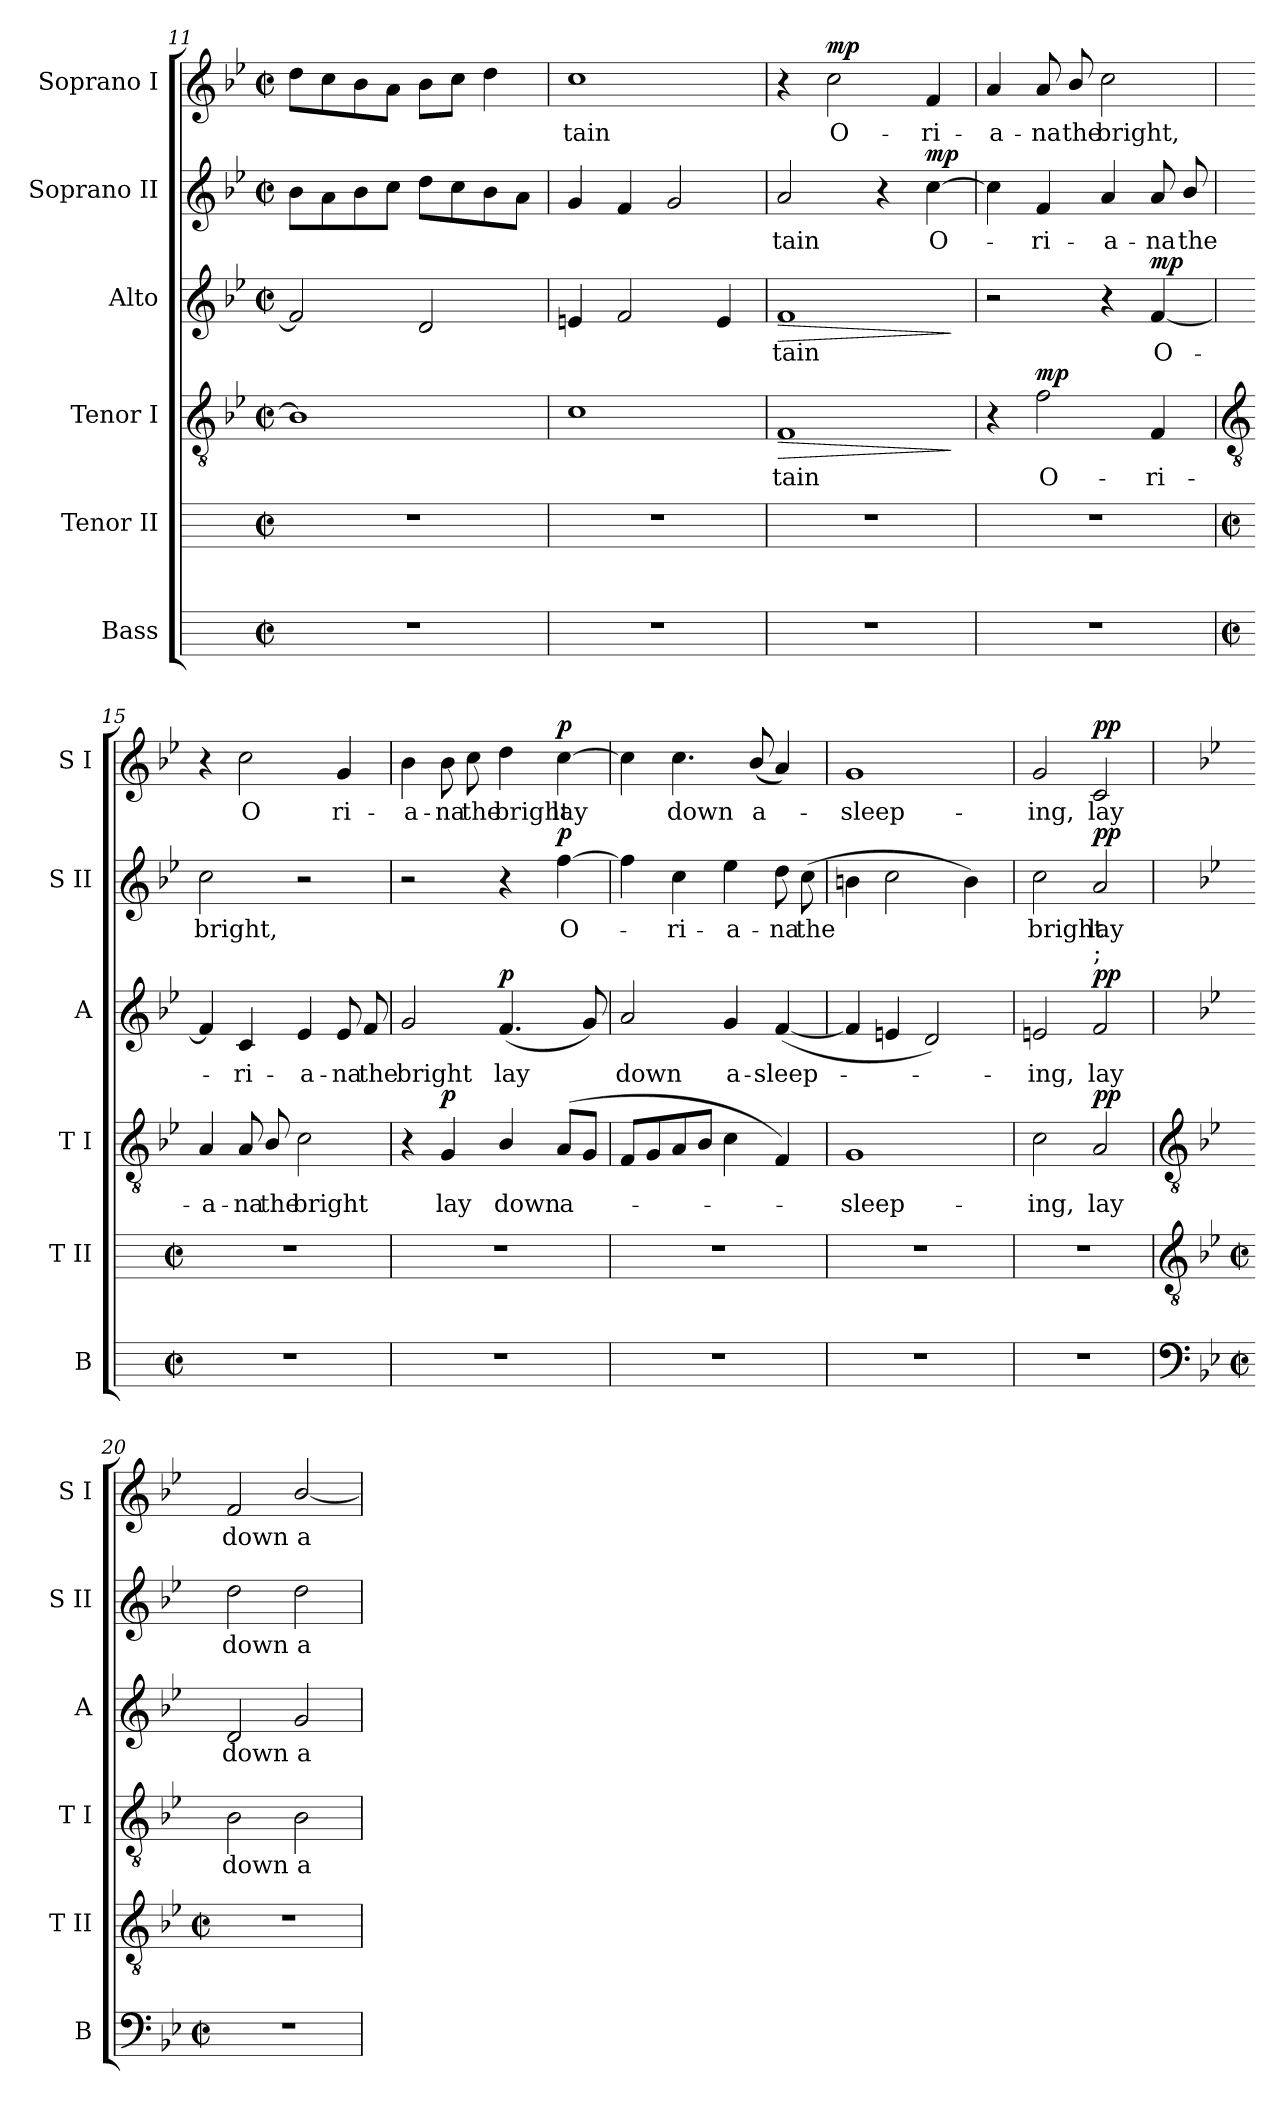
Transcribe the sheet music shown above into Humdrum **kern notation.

**kern	**kern	**kern	**text	**dynam	**kern	**text	**dynam	**kern	**text	**dynam	**kern	**text	**dynam
*part6	*part5	*part4	*part4	*part4	*part3	*part3	*part3	*part2	*part2	*part2	*part1	*part1	*part1
*staff6	*staff5	*staff4	*staff4	*staff4	*staff3	*staff3	*staff3	*staff2	*staff2	*staff2	*staff1	*staff1	*staff1
*I"Bass	*I"Tenor II	*I"Tenor I	*	*	*I"Alto	*	*	*I"Soprano II	*	*	*I"Soprano I	*	*
*I'B	*I'T II	*I'T I	*	*	*I'A	*	*	*I'S II	*	*	*I'S I	*	*
*	*	*clefGv2	*	*	*clefG2	*	*	*clefG2	*	*	*clefG2	*	*
*	*	*k[b-e-]	*	*	*k[b-e-]	*	*	*k[b-e-]	*	*	*k[b-e-]	*	*
*	*	*B-:	*	*	*B-:	*	*	*B-:	*	*	*B-:	*	*
*M2/2	*M2/2	*M2/2	*	*	*M2/2	*	*	*M2/2	*	*	*M2/2	*	*
*met(c|)	*met(c|)	*met(c|)	*	*	*met(c|)	*	*	*met(c|)	*	*	*met(c|)	*	*
=11	=11	=11	=11	=11	=11	=11	=11	=11	=11	=11	=11	=11	=11
1r	1r	1B-]	.	.	2f]	.	.	8b-L	.	.	8ddL	.	.
.	.	.	.	.	.	.	.	8a	.	.	8cc	.	.
.	.	.	.	.	.	.	.	8b-	.	.	8b-	.	.
.	.	.	.	.	.	.	.	8ccJ	.	.	8aJ	.	.
.	.	.	.	.	2d	.	.	8ddL	.	.	8b-L	.	.
.	.	.	.	.	.	.	.	8cc	.	.	8ccJ	.	.
.	.	.	.	.	.	.	.	8b-	.	.	4dd	.	.
.	.	.	.	.	.	.	.	8aJ	.	.	.	.	.
=12	=12	=12	=12	=12	=12	=12	=12	=12	=12	=12	=12	=12	=12
!	!	!	!	!	!	!	!	!	!	!	!	!LO:LY:b	!
1r	1r	1c	.	.	4en	.	.	4g	.	.	1cc	tain	.
.	.	.	.	.	2f	.	.	4f	.	.	.	.	.
.	.	.	.	.	.	.	.	2g	.	.	.	.	.
.	.	.	.	.	4e	.	.	.	.	.	.	.	.
=13	=13	=13	=13	=13	=13	=13	=13	=13	=13	=13	=13	=13	=13
!	!	!	!LO:LY:b	!LO:HP:b	!	!LO:LY:b	!LO:HP:b	!	!LO:LY:b	!	!	!	!
1r	1r	1F	tain	>	1f	tain	>	2a	-tain	.	4r	.	.
!	!	!	!	!	!	!	!	!	!	!	!	!LO:LY:b	!LO:DY:b
.	.	.	.	.	.	.	.	.	.	.	2cc	O-	mp
.	.	.	.	.	.	.	.	4r	.	.	.	.	.
!	!	!	!	!	!	!	!	!	!LO:LY:b	!LO:DY:b	!	!LO:LY:b	!
.	.	.	.	.	.	.	.	[4cc	O-	mp	4f	-ri-	.
.	.	.	.	]	.	.	]	.	.	.	.	.	.
=14	=14	=14	=14	=14	=14	=14	=14	=14	=14	=14	=14	=14	=14
!	!	!	!	!	!	!	!	!	!	!	!	!LO:LY:b	!
1r	1r	4r	.	.	2r	.	.	4cc]	.	.	4a	-a-	.
!	!	!	!LO:LY:b	!LO:DY:b	!	!	!	!	!LO:LY:b	!	!	!LO:LY:b	!
.	.	2f	O-	mp	.	.	.	4f	ri-	.	8a	-na	.
!	!	!	!	!	!	!	!	!	!	!	!	!LO:LY:b	!
.	.	.	.	.	.	.	.	.	.	.	8b-/	the	.
!	!	!	!	!	!	!	!	!	!LO:LY:b	!	!	!LO:LY:b	!
.	.	.	.	.	4r	.	.	4a	-a-	.	2cc	bright,	.
!	!	!	!LO:LY:b	!	!	!LO:LY:b	!LO:DY:b	!	!LO:LY:b	!	!	!	!
.	.	4F	-ri-	.	[4f	O-	mp	8a	-na	.	.	.	.
!	!	!	!	!	!	!	!	!	!LO:LY:b	!	!	!	!
.	.	.	.	.	.	.	.	8b-/	the	.	.	.	.
!!LO:LB:g=z
=15	=15	=15	=15	=15	=15	=15	=15	=15	=15	=15	=15	=15	=15
*	*	*clefGv2	*	*	*	*	*	*	*	*	*	*	*
*M2/2	*M2/2	*	*	*	*	*	*	*	*	*	*	*	*
*met(c|)	*met(c|)	*	*	*	*	*	*	*	*	*	*	*	*
!	!	!	!LO:LY:b	!	!	!	!	!	!LO:LY:b	!	!	!	!
1r	1r	4A	-a-	.	4f]	.	.	2cc	bright,	.	4r	.	.
!	!	!	!LO:LY:b	!	!	!LO:LY:b	!	!	!	!	!	!LO:LY:b	!
.	.	8A	-na	.	4c	ri-	.	.	.	.	2cc	O	.
!	!	!	!LO:LY:b	!	!	!	!	!	!	!	!	!	!
.	.	8B-/	the	.	.	.	.	.	.	.	.	.	.
!	!	!	!LO:LY:b	!	!	!LO:LY:b	!	!	!	!	!	!	!
.	.	2c	bright	.	4e-	-a-	.	2r	.	.	.	.	.
!	!	!	!	!	!	!LO:LY:b	!	!	!	!	!	!LO:LY:b	!
.	.	.	.	.	8e-	-na	.	.	.	.	4g	ri-	.
!	!	!	!	!	!	!LO:LY:b	!	!	!	!	!	!	!
.	.	.	.	.	8f	the	.	.	.	.	.	.	.
=16	=16	=16	=16	=16	=16	=16	=16	=16	=16	=16	=16	=16	=16
!	!	!	!	!	!	!LO:LY:b	!	!	!	!	!	!LO:LY:b	!
1r	1r	4r	.	.	2g	bright	.	2r	.	.	4b-	-a-	.
!	!	!	!LO:LY:b	!LO:DY:b	!	!	!	!	!	!	!	!LO:LY:b	!
.	.	4G	lay	p	.	.	.	.	.	.	8b-	-na	.
!	!	!	!	!	!	!	!	!	!	!	!	!LO:LY:b	!
.	.	.	.	.	.	.	.	.	.	.	8cc	the	.
!	!	!	!LO:LY:b	!	!	!LO:LY:b	!LO:DY:b	!	!	!	!	!LO:LY:b	!
.	.	4B-/	down	.	(<4.f	lay	p	4r	.	.	4dd	bright	.
!	!	!	!LO:LY:b	!	!	!	!	!	!LO:LY:b	!LO:DY:b	!	!LO:LY:b	!LO:DY:b
.	.	(<8AL	a-	.	.	.	.	[4ff	O-	p	[4cc	lay	p
.	.	8GJ	.	.	8g)	.	.	.	.	.	.	.	.
=17	=17	=17	=17	=17	=17	=17	=17	=17	=17	=17	=17	=17	=17
!	!	!	!	!	!	!LO:LY:b	!	!	!	!	!	!	!
1r	1r	8FL	.	.	2a	down	.	4ff]	.	.	4cc]	.	.
.	.	8G	.	.	.	.	.	.	.	.	.	.	.
!	!	!	!	!	!	!	!	!	!LO:LY:b	!	!	!LO:LY:b	!
.	.	8A	.	.	.	.	.	4cc	ri-	.	4.cc	down	.
.	.	8B-J	.	.	.	.	.	.	.	.	.	.	.
!	!	!	!	!	!	!LO:LY:b	!	!	!LO:LY:b	!	!	!	!
.	.	4c	.	.	4g	a-	.	4ee-	-a-	.	.	.	.
!	!	!	!	!	!	!	!	!	!	!	!	!LO:LY:b	!
.	.	.	.	.	.	.	.	.	.	.	(<8b-/L	a-	.
!	!	!	!	!	!	!LO:LY:b	!	!	!LO:LY:b	!	!	!	!
.	.	4F)	.	.	(<[4f	-sleep-	.	8dd	-na	.	4a)	.	.
!	!	!	!	!	!	!	!	!	!LO:LY:b	!	!	!	!
.	.	.	.	.	.	.	.	(>8ccL	the	.	.	.	.
=18	=18	=18	=18	=18	=18	=18	=18	=18	=18	=18	=18	=18	=18
!	!	!	!LO:LY:b	!	!	!	!	!	!	!	!	!LO:LY:b	!
1r	1r	1G	sleep-	.	4f]	.	.	4bn	.	.	1g	sleep-	.
.	.	.	.	.	4en	.	.	2cc	.	.	.	.	.
.	.	.	.	.	2d)	.	.	.	.	.	.	.	.
.	.	.	.	.	.	.	.	4b)	.	.	.	.	.
=19	=19	=19	=19	=19	=19	=19	=19	=19	=19	=19	=19	=19	=19
!	!	!	!LO:LY:b	!	!	!LO:LY:b	!	!	!LO:LY:b	!	!	!LO:LY:b	!
1r	1r	2c	-ing,	.	2en	ing,	.	2cc	bright	.	2g	-ing,	.
!	!	!	!	!	!LO:TX:a:t=;	!	!	!	!	!	!	!	!
!	!	!	!LO:LY:b	!LO:DY:b	!	!LO:LY:b	!LO:DY:b	!	!LO:LY:b	!LO:DY:b	!	!LO:LY:b	!LO:DY:b
.	.	2A	lay	pp	2f	lay	pp	2a	lay	pp	2c	lay	pp
!!LO:LB:g=z
=20	=20	=20	=20	=20	=20	=20	=20	=20	=20	=20	=20	=20	=20
*clefF4	*clefGv2	*clefGv2	*	*	*	*	*	*	*	*	*	*	*
*k[b-e-]	*k[b-e-]	*	*	*	*	*	*	*	*	*	*	*	*
*B-:	*B-:	*	*	*	*	*	*	*	*	*	*	*	*
*M2/2	*M2/2	*	*	*	*	*	*	*	*	*	*	*	*
*met(c|)	*met(c|)	*	*	*	*	*	*	*	*	*	*	*	*
!	!	!	!LO:LY:b	!	!	!LO:LY:b	!	!	!LO:LY:b	!	!	!LO:LY:b	!
1r	1r	2B-	down	.	2d	down	.	2dd	down	.	2f	down	.
!	!	!	!LO:LY:b	!	!	!LO:LY:b	!	!	!LO:LY:b	!	!	!LO:LY:b	!
.	.	2B-	a-	.	2g	a-	.	2dd	a-	.	[2b-/	a-	.
=	=	=	=	=	=	=	=	=	=	=	=	=	=
*-	*-	*-	*-	*-	*-	*-	*-	*-	*-	*-	*-	*-	*-
